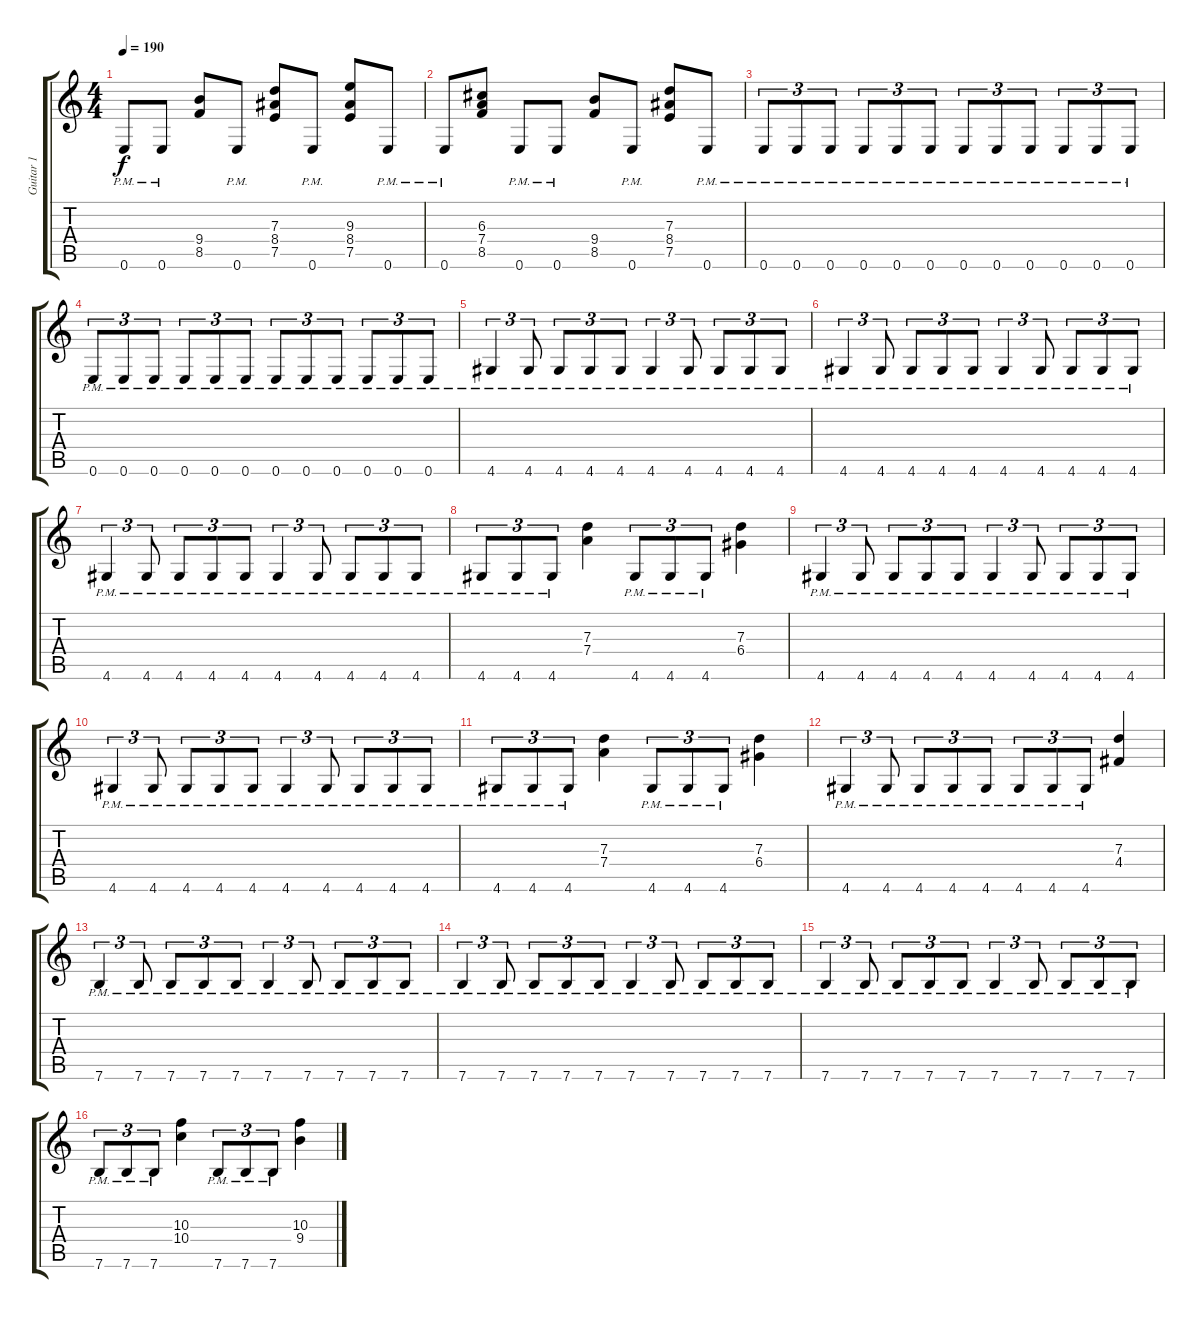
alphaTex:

\track ("Guitar 1" "Guitar 1") {instrument overdrivenguitar}
\staff {score tabs}
\tuning (E4 B3 G3 D3 A2 E2) {hide}
\ts (4 4)
\tempo 190
\clef g2
\ks c
0.6{pm}.8{dy f} 0.6{pm}.8 (9.4 8.5).8 0.6{pm}.8 (7.3 8.4 7.5).8 0.6{pm}.8 (9.3 8.4 7.5).8 0.6{pm}.8 |
0.6{pm}.8 (6.3 7.4 8.5).8 0.6{pm}.8 0.6{pm}.8 (9.4 8.5).8 0.6{pm}.8 (7.3 8.4 7.5).8 0.6{pm}.8 |
0.6{pm}.8{tu (3 2)} 0.6{pm}.8{tu (3 2)} 0.6{pm}.8{tu (3 2)} 0.6{pm}.8{tu (3 2)} 0.6{pm}.8{tu (3 2)} 0.6{pm}.8{tu (3 2)} 0.6{pm}.8{tu (3 2)} 0.6{pm}.8{tu (3 2)} 0.6{pm}.8{tu (3 2)} 0.6{pm}.8{tu (3 2)} 0.6{pm}.8{tu (3 2)} 0.6{pm}.8{tu (3 2)} |
0.6{pm}.8{tu (3 2)} 0.6{pm}.8{tu (3 2)} 0.6{pm}.8{tu (3 2)} 0.6{pm}.8{tu (3 2)} 0.6{pm}.8{tu (3 2)} 0.6{pm}.8{tu (3 2)} 0.6{pm}.8{tu (3 2)} 0.6{pm}.8{tu (3 2)} 0.6{pm}.8{tu (3 2)} 0.6{pm}.8{tu (3 2)} 0.6{pm}.8{tu (3 2)} 0.6{pm}.8{tu (3 2)} |
4.6{pm}.4{tu (3 2)} 4.6{pm}.8{tu (3 2)} 4.6{pm}.8{tu (3 2)} 4.6{pm}.8{tu (3 2)} 4.6{pm}.8{tu (3 2)} 4.6{pm}.4{tu (3 2)} 4.6{pm}.8{tu (3 2)} 4.6{pm}.8{tu (3 2)} 4.6{pm}.8{tu (3 2)} 4.6{pm}.8{tu (3 2)} |
4.6{pm}.4{tu (3 2)} 4.6{pm}.8{tu (3 2)} 4.6{pm}.8{tu (3 2)} 4.6{pm}.8{tu (3 2)} 4.6{pm}.8{tu (3 2)} 4.6{pm}.4{tu (3 2)} 4.6{pm}.8{tu (3 2)} 4.6{pm}.8{tu (3 2)} 4.6{pm}.8{tu (3 2)} 4.6{pm}.8{tu (3 2)} |
4.6{pm}.4{tu (3 2)} 4.6{pm}.8{tu (3 2)} 4.6{pm}.8{tu (3 2)} 4.6{pm}.8{tu (3 2)} 4.6{pm}.8{tu (3 2)} 4.6{pm}.4{tu (3 2)} 4.6{pm}.8{tu (3 2)} 4.6{pm}.8{tu (3 2)} 4.6{pm}.8{tu (3 2)} 4.6{pm}.8{tu (3 2)} |
4.6{pm}.8{tu (3 2)} 4.6{pm}.8{tu (3 2)} 4.6{pm}.8{tu (3 2)} (7.3 7.4).4 4.6{pm}.8{tu (3 2)} 4.6{pm}.8{tu (3 2)} 4.6{pm}.8{tu (3 2)} (7.3 6.4).4 |
4.6{pm}.4{tu (3 2)} 4.6{pm}.8{tu (3 2)} 4.6{pm}.8{tu (3 2)} 4.6{pm}.8{tu (3 2)} 4.6{pm}.8{tu (3 2)} 4.6{pm}.4{tu (3 2)} 4.6{pm}.8{tu (3 2)} 4.6{pm}.8{tu (3 2)} 4.6{pm}.8{tu (3 2)} 4.6{pm}.8{tu (3 2)} |
4.6{pm}.4{tu (3 2)} 4.6{pm}.8{tu (3 2)} 4.6{pm}.8{tu (3 2)} 4.6{pm}.8{tu (3 2)} 4.6{pm}.8{tu (3 2)} 4.6{pm}.4{tu (3 2)} 4.6{pm}.8{tu (3 2)} 4.6{pm}.8{tu (3 2)} 4.6{pm}.8{tu (3 2)} 4.6{pm}.8{tu (3 2)} |
4.6{pm}.8{tu (3 2)} 4.6{pm}.8{tu (3 2)} 4.6{pm}.8{tu (3 2)} (7.3 7.4).4 4.6{pm}.8{tu (3 2)} 4.6{pm}.8{tu (3 2)} 4.6{pm}.8{tu (3 2)} (7.3 6.4).4 |
4.6{pm}.4{tu (3 2)} 4.6{pm}.8{tu (3 2)} 4.6{pm}.8{tu (3 2)} 4.6{pm}.8{tu (3 2)} 4.6{pm}.8{tu (3 2)} 4.6{pm}.8{tu (3 2)} 4.6{pm}.8{tu (3 2)} 4.6{pm}.8{tu (3 2)} (7.3 4.4).4 |
7.6{pm}.4{tu (3 2)} 7.6{pm}.8{tu (3 2)} 7.6{pm}.8{tu (3 2)} 7.6{pm}.8{tu (3 2)} 7.6{pm}.8{tu (3 2)} 7.6{pm}.4{tu (3 2)} 7.6{pm}.8{tu (3 2)} 7.6{pm}.8{tu (3 2)} 7.6{pm}.8{tu (3 2)} 7.6{pm}.8{tu (3 2)} |
7.6{pm}.4{tu (3 2)} 7.6{pm}.8{tu (3 2)} 7.6{pm}.8{tu (3 2)} 7.6{pm}.8{tu (3 2)} 7.6{pm}.8{tu (3 2)} 7.6{pm}.4{tu (3 2)} 7.6{pm}.8{tu (3 2)} 7.6{pm}.8{tu (3 2)} 7.6{pm}.8{tu (3 2)} 7.6{pm}.8{tu (3 2)} |
7.6{pm}.4{tu (3 2)} 7.6{pm}.8{tu (3 2)} 7.6{pm}.8{tu (3 2)} 7.6{pm}.8{tu (3 2)} 7.6{pm}.8{tu (3 2)} 7.6{pm}.4{tu (3 2)} 7.6{pm}.8{tu (3 2)} 7.6{pm}.8{tu (3 2)} 7.6{pm}.8{tu (3 2)} 7.6{pm}.8{tu (3 2)} |
7.6{pm}.8{tu (3 2)} 7.6{pm}.8{tu (3 2)} 7.6{pm}.8{tu (3 2)} (10.3 10.4).4 7.6{pm}.8{tu (3 2)} 7.6{pm}.8{tu (3 2)} 7.6{pm}.8{tu (3 2)} (10.3 9.4).4
